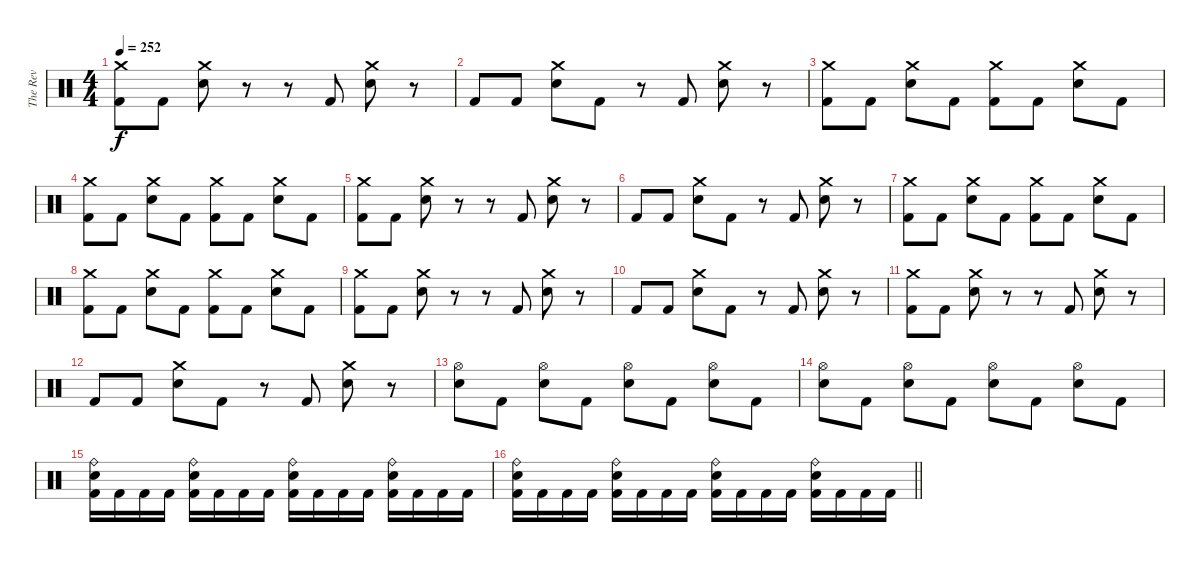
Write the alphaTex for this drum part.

\track ("The Rev" "The Rev") {instrument percussion}
\staff {score}
\articulation defaults
\ts (4 4)
\tempo 252
\clef neutral
\ks c
("Crash medium (hit)" "Kick (hit) 2").8{dy f} "Kick (hit) 2".8 ("Crash medium (hit)" "Electric Snare (hit)").8 r.8 r.8 "Kick (hit) 2".8 ("Crash medium (hit)" "Electric Snare (hit)").8 r.8 |
"Kick (hit) 2".8 "Kick (hit) 2".8 ("Crash medium (hit)" "Electric Snare (hit)").8 "Kick (hit) 2".8 r.8 "Kick (hit) 2".8 ("Crash medium (hit)" "Electric Snare (hit)").8 r.8 |
("Crash medium (hit)" "Kick (hit) 2").8 "Kick (hit) 2".8 ("Crash medium (hit)" "Electric Snare (hit)").8 "Kick (hit) 2".8 ("Crash medium (hit)" "Kick (hit) 2").8 "Kick (hit) 2".8 ("Crash medium (hit)" "Electric Snare (hit)").8 "Kick (hit) 2".8 |
("Crash medium (hit)" "Kick (hit) 2").8 "Kick (hit) 2".8 ("Crash medium (hit)" "Electric Snare (hit)").8 "Kick (hit) 2".8 ("Crash medium (hit)" "Kick (hit) 2").8 "Kick (hit) 2".8 ("Crash medium (hit)" "Electric Snare (hit)").8 "Kick (hit) 2".8 |
("Crash medium (hit)" "Kick (hit) 2").8 "Kick (hit) 2".8 ("Crash medium (hit)" "Electric Snare (hit)").8 r.8 r.8 "Kick (hit) 2".8 ("Crash medium (hit)" "Electric Snare (hit)").8 r.8 |
"Kick (hit) 2".8 "Kick (hit) 2".8 ("Crash medium (hit)" "Electric Snare (hit)").8 "Kick (hit) 2".8 r.8 "Kick (hit) 2".8 ("Crash medium (hit)" "Electric Snare (hit)").8 r.8 |
("Crash medium (hit)" "Kick (hit) 2").8 "Kick (hit) 2".8 ("Crash medium (hit)" "Electric Snare (hit)").8 "Kick (hit) 2".8 ("Crash medium (hit)" "Kick (hit) 2").8 "Kick (hit) 2".8 ("Crash medium (hit)" "Electric Snare (hit)").8 "Kick (hit) 2".8 |
("Crash medium (hit)" "Kick (hit) 2").8 "Kick (hit) 2".8 ("Crash medium (hit)" "Electric Snare (hit)").8 "Kick (hit) 2".8 ("Crash medium (hit)" "Kick (hit) 2").8 "Kick (hit) 2".8 ("Crash medium (hit)" "Electric Snare (hit)").8 "Kick (hit) 2".8 |
("Crash medium (hit)" "Kick (hit) 2").8 "Kick (hit) 2".8 ("Crash medium (hit)" "Electric Snare (hit)").8 r.8 r.8 "Kick (hit) 2".8 ("Crash medium (hit)" "Electric Snare (hit)").8 r.8 |
"Kick (hit) 2".8 "Kick (hit) 2".8 ("Crash medium (hit)" "Electric Snare (hit)").8 "Kick (hit) 2".8 r.8 "Kick (hit) 2".8 ("Crash medium (hit)" "Electric Snare (hit)").8 r.8 |
("Crash medium (hit)" "Kick (hit) 2").8 "Kick (hit) 2".8 ("Crash medium (hit)" "Electric Snare (hit)").8 r.8 r.8 "Kick (hit) 2".8 ("Crash medium (hit)" "Electric Snare (hit)").8 r.8 |
"Kick (hit) 2".8 "Kick (hit) 2".8 ("Crash medium (hit)" "Electric Snare (hit)").8 "Kick (hit) 2".8 r.8 "Kick (hit) 2".8 ("Crash medium (hit)" "Electric Snare (hit)").8 r.8 |
("Hi-Hat (open)" "Electric Snare (hit)").8 "Kick (hit) 2".8 ("Hi-Hat (open)" "Electric Snare (hit)").8 "Kick (hit) 2".8 ("Hi-Hat (open)" "Electric Snare (hit)").8 "Kick (hit) 2".8 ("Hi-Hat (open)" "Electric Snare (hit)").8 "Kick (hit) 2".8 |
("Hi-Hat (open)" "Electric Snare (hit)").8 "Kick (hit) 2".8 ("Hi-Hat (open)" "Electric Snare (hit)").8 "Kick (hit) 2".8 ("Hi-Hat (open)" "Electric Snare (hit)").8 "Kick (hit) 2".8 ("Hi-Hat (open)" "Electric Snare (hit)").8 "Kick (hit) 2".8 |
("Ride (bell)" "Electric Snare (hit)" "Kick (hit) 2").16 "Kick (hit) 2".16 "Kick (hit) 2".16 "Kick (hit) 2".16 ("Ride (bell)" "Electric Snare (hit)" "Kick (hit) 2").16 "Kick (hit) 2".16 "Kick (hit) 2".16 "Kick (hit) 2".16 ("Ride (bell)" "Electric Snare (hit)" "Kick (hit) 2").16 "Kick (hit) 2".16 "Kick (hit) 2".16 "Kick (hit) 2".16 ("Ride (bell)" "Electric Snare (hit)" "Kick (hit) 2").16 "Kick (hit) 2".16 "Kick (hit) 2".16 "Kick (hit) 2".16 |
\barLineRight lightlight
("Ride (bell)" "Electric Snare (hit)" "Kick (hit) 2").16 "Kick (hit) 2".16 "Kick (hit) 2".16 "Kick (hit) 2".16 ("Ride (bell)" "Electric Snare (hit)" "Kick (hit) 2").16 "Kick (hit) 2".16 "Kick (hit) 2".16 "Kick (hit) 2".16 ("Ride (bell)" "Electric Snare (hit)" "Kick (hit) 2").16 "Kick (hit) 2".16 "Kick (hit) 2".16 "Kick (hit) 2".16 ("Ride (bell)" "Electric Snare (hit)" "Kick (hit) 2").16 "Kick (hit) 2".16 "Kick (hit) 2".16 "Kick (hit) 2".16
